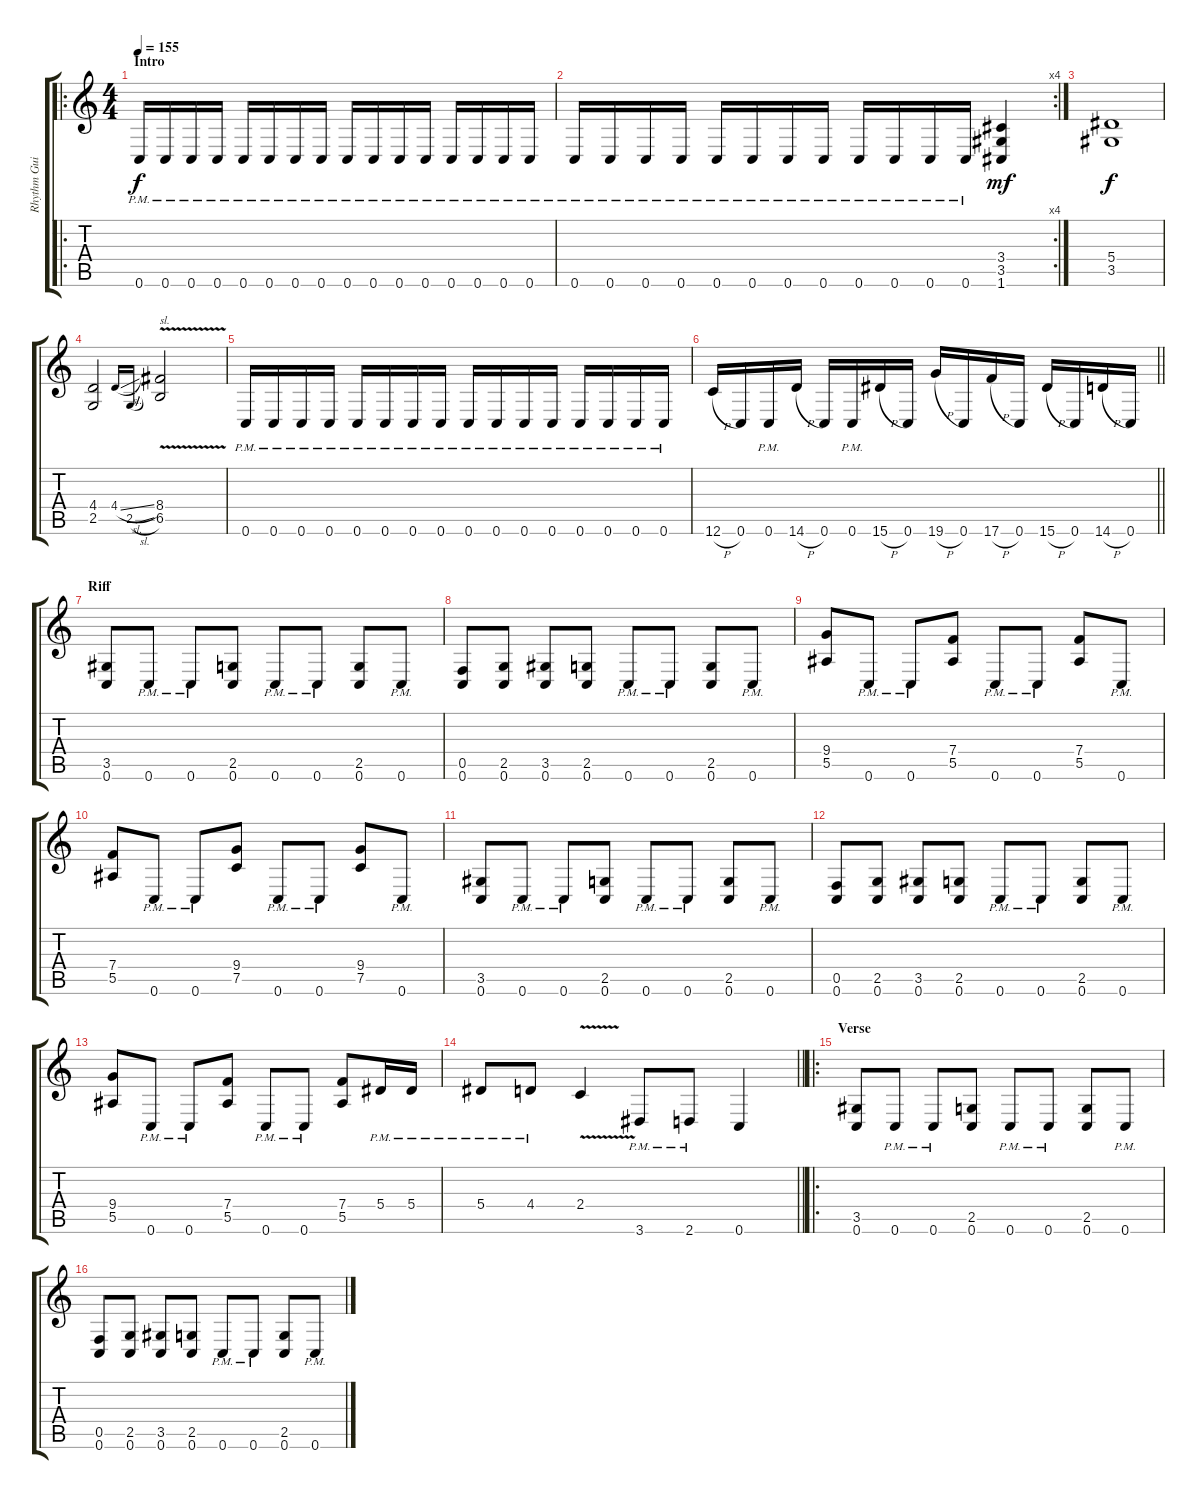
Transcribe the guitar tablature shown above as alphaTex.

\track ("Rhythm Guitar II" "Rhythm Gui") {instrument distortionguitar}
\staff {score tabs}
\tuning (C4 G3 Eb3 Bb2 F2 C2) {hide}
\ro
\ts (4 4)
\section ("" "Intro")
\tempo 155
\clef g2
\ks c
0.6{pm}.16{dy f instrument distortionguitar} 0.6{pm}.16 0.6{pm}.16 0.6{pm}.16 0.6{pm}.16 0.6{pm}.16 0.6{pm}.16 0.6{pm}.16 0.6{pm}.16 0.6{pm}.16 0.6{pm}.16 0.6{pm}.16 0.6{pm}.16 0.6{pm}.16 0.6{pm}.16 0.6{pm}.16 |
\rc 4
0.6{pm}.16 0.6{pm}.16 0.6{pm}.16 0.6{pm}.16 0.6{pm}.16 0.6{pm}.16 0.6{pm}.16 0.6{pm}.16 0.6{pm}.16 0.6{pm}.16 0.6{pm}.16 0.6{pm}.16 (3.4 3.5 1.6).4{dy mf} |
(5.4 3.5).1{dy f} |
(4.4 2.5).2 4.4{sl}.16{gr onbeat} 2.5{sl}.16{gr onbeat} (8.4{v} 6.5{v}).2{txt "sl."} |
0.6{pm}.16 0.6{pm}.16 0.6{pm}.16 0.6{pm}.16 0.6{pm}.16 0.6{pm}.16 0.6{pm}.16 0.6{pm}.16 0.6{pm}.16 0.6{pm}.16 0.6{pm}.16 0.6{pm}.16 0.6{pm}.16 0.6{pm}.16 0.6{pm}.16 0.6{pm}.16 |
\barLineRight lightlight
12.6{h}.16 0.6.16 0.6{pm}.16 14.6{h}.16 0.6.16 0.6{pm}.16 15.6{h}.16 0.6.16 19.6{h}.16 0.6.16 17.6{h}.16 0.6.16 15.6{h}.16 0.6.16 14.6{h}.16 0.6.16 |
\section ("" "Riff")
(3.5 0.6).8 0.6{pm}.8 0.6{pm}.8 (2.5 0.6).8 0.6{pm}.8 0.6{pm}.8 (2.5 0.6).8 0.6{pm}.8 |
(0.5 0.6).8 (2.5 0.6).8 (3.5 0.6).8 (2.5 0.6).8 0.6{pm}.8 0.6{pm}.8 (2.5 0.6).8 0.6{pm}.8 |
(9.4 5.5).8 0.6{pm}.8 0.6{pm}.8 (7.4 5.5).8 0.6{pm}.8 0.6{pm}.8 (7.4 5.5).8 0.6{pm}.8 |
(7.4 5.5).8 0.6{pm}.8 0.6{pm}.8 (9.4 7.5).8 0.6{pm}.8 0.6{pm}.8 (9.4 7.5).8 0.6{pm}.8 |
(3.5 0.6).8 0.6{pm}.8 0.6{pm}.8 (2.5 0.6).8 0.6{pm}.8 0.6{pm}.8 (2.5 0.6).8 0.6{pm}.8 |
(0.5 0.6).8 (2.5 0.6).8 (3.5 0.6).8 (2.5 0.6).8 0.6{pm}.8 0.6{pm}.8 (2.5 0.6).8 0.6{pm}.8 |
(9.4 5.5).8 0.6{pm}.8 0.6{pm}.8 (7.4 5.5).8 0.6{pm}.8 0.6{pm}.8 (7.4 5.5).8 5.4{pm}.16 5.4{pm}.16 |
\barLineRight lightlight
5.4{pm}.8 4.4{pm}.8 2.4{v}.4 3.6{pm}.8 2.6{pm}.8 0.6.4 |
\ro
\section ("" "Verse")
(3.5 0.6).8 0.6{pm}.8 0.6{pm}.8 (2.5 0.6).8 0.6{pm}.8 0.6{pm}.8 (2.5 0.6).8 0.6{pm}.8 |
(0.5 0.6).8 (2.5 0.6).8 (3.5 0.6).8 (2.5 0.6).8 0.6{pm}.8 0.6{pm}.8 (2.5 0.6).8 0.6{pm}.8
